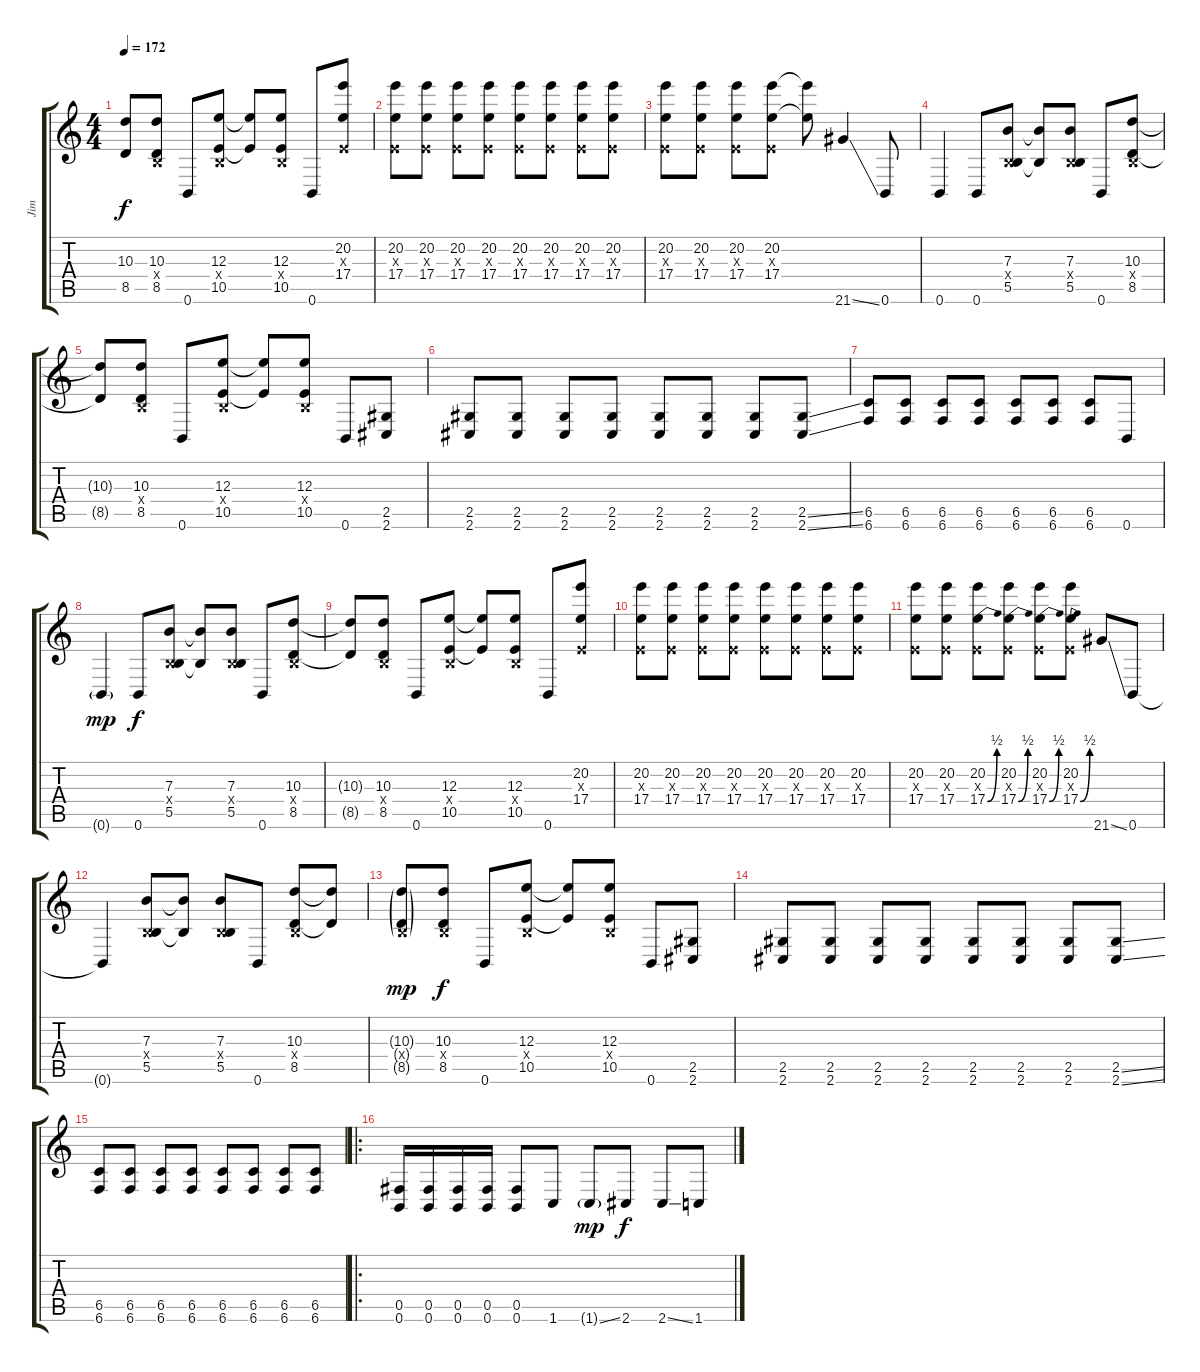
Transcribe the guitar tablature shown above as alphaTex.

\track ("Jim" "Jim") {instrument distortionguitar}
\staff {score tabs}
\tuning (Db4 Ab3 E3 B2 Gb2 B1) {hide}
\ts (4 4)
\tempo 172
\clef g2
\ks c
(10.3{t} 8.5{t}).8{dy f} (10.3 0.4{x} 8.5).8 0.6.8 (12.3 0.4{x} 10.5).8 (12.3{t} 10.5{t}).8 (12.3 0.4{x} 10.5).8 0.6.8 (20.2 0.3{x} 17.4).8 |
(20.2 0.3{x} 17.4).8 (20.2 0.3{x} 17.4).8 (20.2 0.3{x} 17.4).8 (20.2 0.3{x} 17.4).8 (20.2 0.3{x} 17.4).8 (20.2 0.3{x} 17.4).8 (20.2 0.3{x} 17.4).8 (20.2 0.3{x} 17.4).8 |
(20.2 0.3{x} 17.4).8 (20.2 0.3{x} 17.4).8 (20.2 0.3{x} 17.4).8 (20.2 0.3{x} 17.4).8 (20.2{t} 17.4{t}).8 21.6{ss}.4 0.6.8 |
0.6.4 0.6.8 (7.3 0.4{x} 5.5).8 (7.3{t} 5.5{t}).8 (7.3 0.4{x} 5.5).8 0.6.8 (10.3 0.4{x} 8.5).8 |
(10.3{t} 8.5{t}).8 (10.3 0.4{x} 8.5).8 0.6.8 (12.3 0.4{x} 10.5).8 (12.3{t} 10.5{t}).8 (12.3 0.4{x} 10.5).8 0.6.8 (2.5 2.6).8 |
(2.5 2.6).8 (2.5 2.6).8 (2.5 2.6).8 (2.5 2.6).8 (2.5 2.6).8 (2.5 2.6).8 (2.5 2.6).8 (2.5{ss} 2.6{ss}).8 |
(6.5 6.6).8 (6.5 6.6).8 (6.5 6.6).8 (6.5 6.6).8 (6.5 6.6).8 (6.5 6.6).8 (6.5 6.6).8 0.6.8 |
0.6{g}.4{dy mp} 0.6.8{dy f} (7.3 0.4{x} 5.5).8 (7.3{t} 5.5{t}).8 (7.3 0.4{x} 5.5).8 0.6.8 (10.3 0.4{x} 8.5).8 |
(10.3{t} 8.5{t}).8 (10.3 0.4{x} 8.5).8 0.6.8 (12.3 0.4{x} 10.5).8 (12.3{t} 10.5{t}).8 (12.3 0.4{x} 10.5).8 0.6.8 (20.2 0.3{x} 17.4).8 |
(20.2 0.3{x} 17.4).8 (20.2 0.3{x} 17.4).8 (20.2 0.3{x} 17.4).8 (20.2 0.3{x} 17.4).8 (20.2 0.3{x} 17.4).8 (20.2 0.3{x} 17.4).8 (20.2 0.3{x} 17.4).8 (20.2 0.3{x} 17.4).8 |
(20.2 0.3{x} 17.4).8 (20.2 0.3{x} 17.4).8 (20.2 0.3{x} 17.4{be (bend 0 0 60 2)}).8 (20.2 0.3{x} 17.4{be (bend 0 0 60 2)}).8 (20.2 0.3{x} 17.4{be (bend 0 0 60 2)}).8 (20.2 0.3{x} 17.4{be (bend 0 0 60 2)}).8 21.6{ss}.8 0.6.8 |
0.6{t}.4 (7.3 0.4{x} 5.5).8 (7.3{t} 5.5{t}).8 (7.3 0.4{x} 5.5).8 0.6.8 (10.3 0.4{x} 8.5).8 (10.3{t} 8.5{t}).8 |
(10.3{g} 0.4{g x} 8.5{g}).8{dy mp} (10.3 0.4{x} 8.5).8{dy f} 0.6.8 (12.3 0.4{x} 10.5).8 (12.3{t} 10.5{t}).8 (12.3 0.4{x} 10.5).8 0.6.8 (2.5 2.6).8 |
(2.5 2.6).8 (2.5 2.6).8 (2.5 2.6).8 (2.5 2.6).8 (2.5 2.6).8 (2.5 2.6).8 (2.5 2.6).8 (2.5{ss} 2.6{ss}).8 |
(6.5 6.6).8 (6.5 6.6).8 (6.5 6.6).8 (6.5 6.6).8 (6.5 6.6).8 (6.5 6.6).8 (6.5 6.6).8 (6.5 6.6).8 |
\ro
(0.5 0.6).16 (0.5 0.6).16 (0.5 0.6).16 (0.5 0.6).16 (0.5 0.6).8 1.6.8 1.6{ss g}.8{dy mp} 2.6.8{dy f} 2.6{ss}.8 1.6.8
